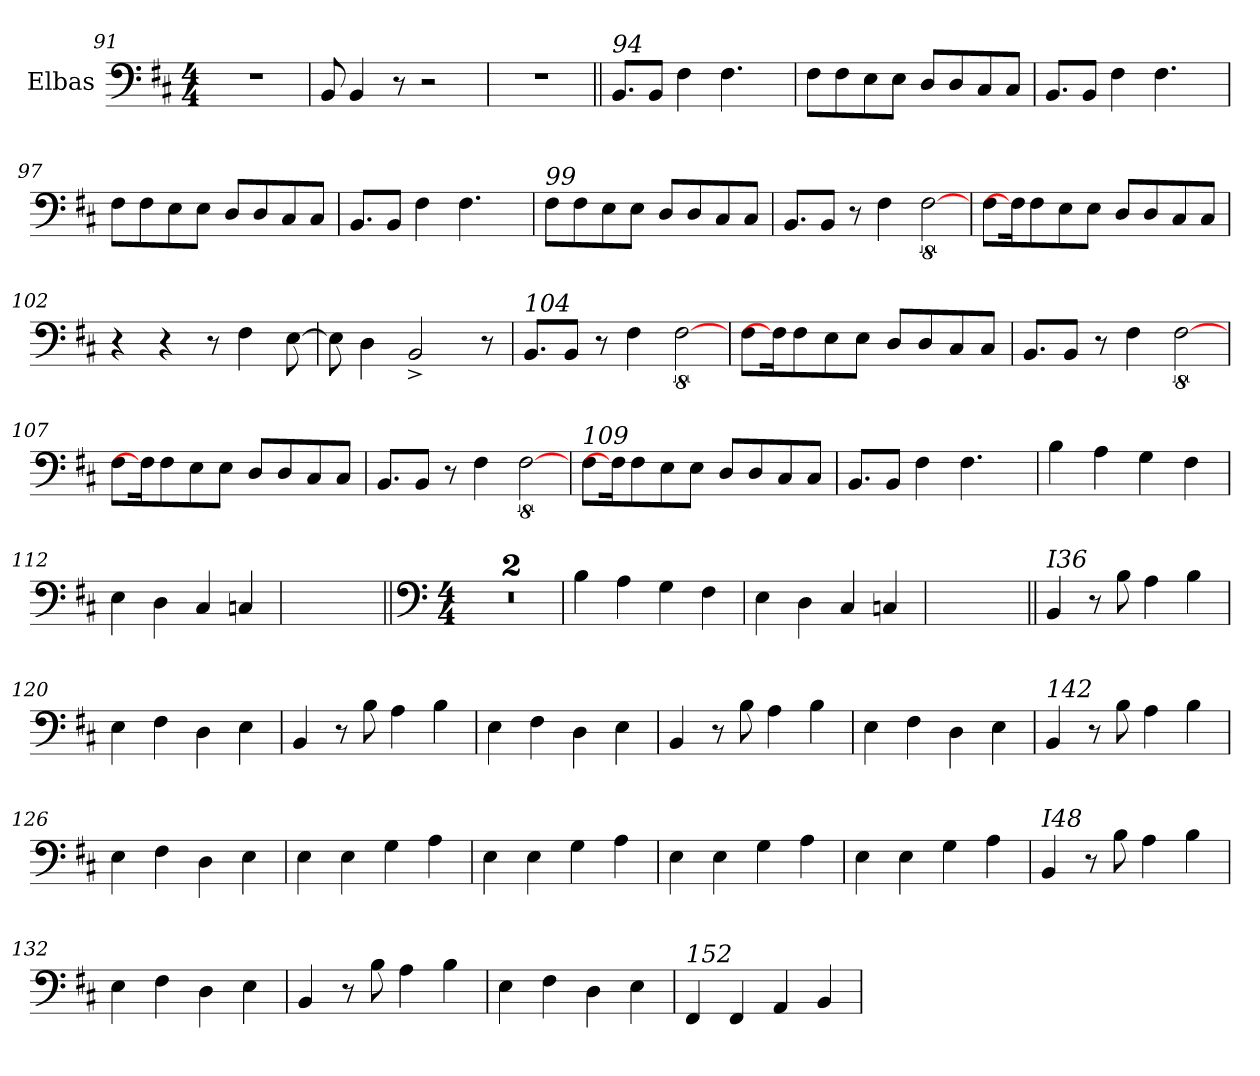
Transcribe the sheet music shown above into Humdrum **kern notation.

**kern
*part1
*staff1
*I"Elbas
*I'Elb.
*clefF4
*k[f#c#]
*M4/4
=91
1r
=92
8BB/
4BB/
8r
2r
=93
1r
!!LO:LB:g=z
=94||
!LO:TX:a:i:t=94
8.BB/L
8BB/J
4F#\
4.F#\
16ryy
=95
8F#\L
8F#\
8E\
8E\J
8D/L
8D/
8C#/
8C#/J
=96
8.BB/L
8BB/J
4F#\
4.F#\
16ryy
=97
8F#\L
8F#\
8E\
8E\J
8D/L
8D/
8C#/
8C#/J
=98
8.BB/L
8BB/J
4F#\
4.F#\
16ryy
!!LO:LB:g=z
=99
!LO:TX:a:i:t=99
8F#\L
8F#\
8E\
8E\J
8D/L
8D/
8C#/
8C#/J
=100
8.BB/L
8BB/J
8r
4F#\
[16%5F#\
=101
8F#\L
16F#\]
8F#\
8E\
8E\J
8D/L
8D/
8C#/
8C#/J
=102
4r
4r
8r
4F#\
[8E\
=103
8E\]
4D\
2BB^/
8r
!!LO:LB:g=z
=104
!LO:TX:a:i:t=104
8.BB/L
8BB/J
8r
4F#\
[16%5F#\
=105
8F#\L
16F#\]
8F#\
8E\
8E\J
8D/L
8D/
8C#/
8C#/J
=106
8.BB/L
8BB/J
8r
4F#\
[16%5F#\
=107
8F#\L
16F#\]
8F#\
8E\
8E\J
8D/L
8D/
8C#/
8C#/J
=108
8.BB/L
8BB/J
8r
4F#\
[16%5F#\
!!LO:LB:g=z
=109
!LO:TX:a:i:t=109
8F#\L
16F#\]
8F#\
8E\
8E\J
8D/L
8D/
8C#/
8C#/J
=110
8.BB/L
8BB/J
4F#\
4.F#\
16ryy
=111
4B\
4A\
4G\
4F#\
=112
4E\
4D\
4C#/
4Cn/
=113
1ryy
!!LO:PB:g=z
=114||
*clefF4
*M4/4
1ryy
=115
1ryy
=116
4B\
4A\
4G\
4F#\
=117
4E\
4D\
4C#/
4Cn/
=118
1ryy
!!LO:LB:g=z
=119||
!LO:TX:a:i:t=I36
4BB/
8r
8B\
4A\
4B\
=120
4E\
4F#\
4D\
4E\
=121
4BB/
8r
8B\
4A\
4B\
=122
4E\
4F#\
4D\
4E\
=123
4BB/
8r
8B\
4A\
4B\
=124
4E\
4F#\
4D\
4E\
!!LO:LB:g=z
=125
!LO:TX:a:i:t=142
4BB/
8r
8B\
4A\
4B\
=126
4E\
4F#\
4D\
4E\
=127
4E\
4E\
4G\
4A\
=128
4E\
4E\
4G\
4A\
=129
4E\
4E\
4G\
4A\
=130
4E\
4E\
4G\
4A\
!!LO:LB:g=z
=131
!LO:TX:a:i:t=I48
4BB/
8r
8B\
4A\
4B\
=132
4E\
4F#\
4D\
4E\
=133
4BB/
8r
8B\
4A\
4B\
=134
4E\
4F#\
4D\
4E\
!!LO:LB:g=z
=135
!LO:TX:a:i:t=152
4FF#/
4FF#/
4AA/
4BB/
=
*-
